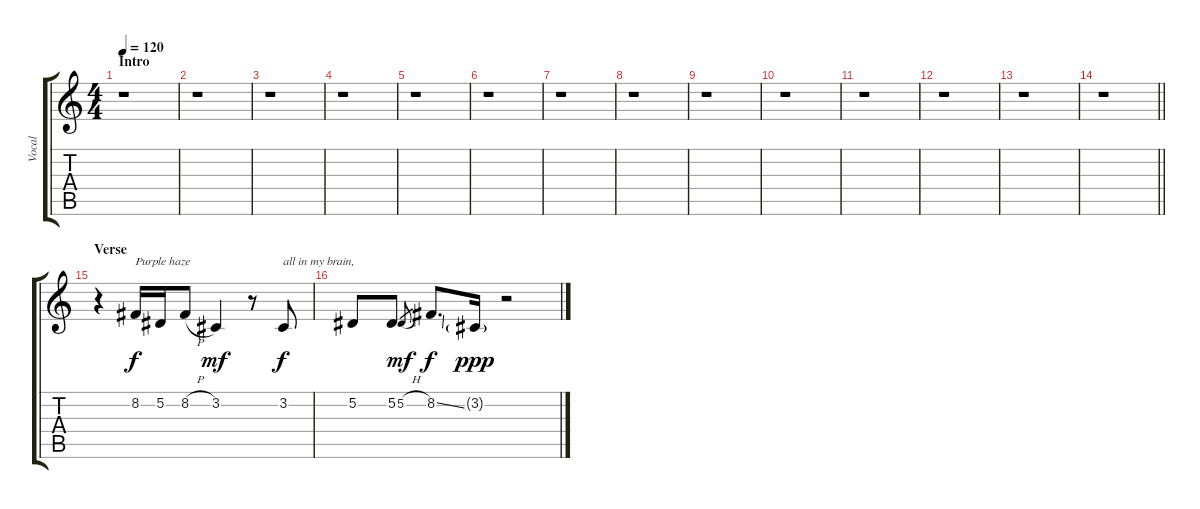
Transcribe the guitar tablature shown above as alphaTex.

\track ("Vocal" "Vocal") {instrument flute}
\staff {score tabs}
\tuning (Eb4 Bb3 Gb3 Db3 Ab2 Eb2) {hide}
\ts (4 4)
\section ("" "Intro")
\tempo 120
\clef g2
\ks c
r.1{dy f instrument flute} |
r.1 |
r.1 |
r.1 |
r.1 |
r.1 |
r.1 |
r.1 |
r.1 |
r.1 |
r.1 |
r.1 |
r.1 |
\barLineRight lightlight
r.1 |
\section ("" "Verse")
r.4 8.2.16{txt "Purple haze"} 5.2.16 8.2{h}.8 3.2.4{dy mf} r.8 3.2.8{txt "all in my brain," dy f} |
5.2.8 5.2.8 5.2{h}.8{gr dy mf} 8.2{ss}.8{d dy f} 3.2{g}.16{dy ppp} r.2
